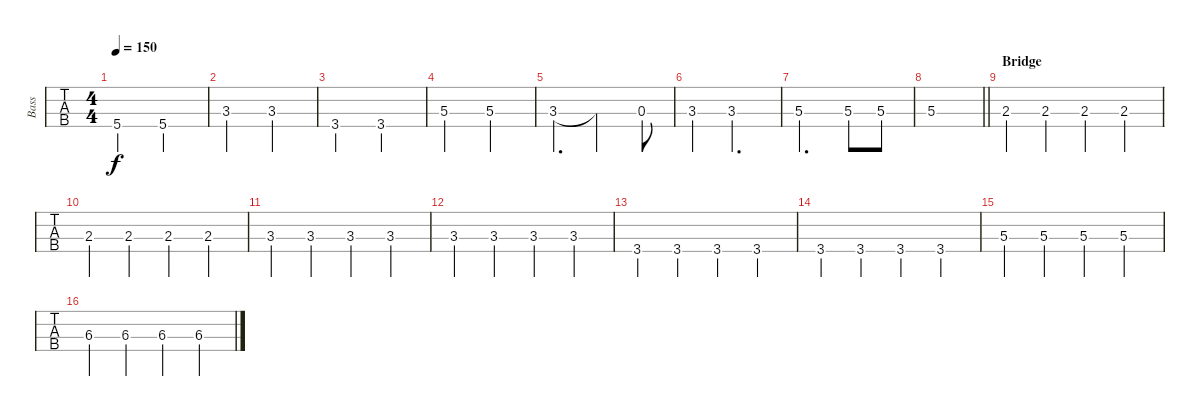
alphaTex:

\track ("Bass" "Bass") {instrument electricbassfinger}
\staff {tabs}
\tuning (G2 D2 A1 E1) {hide}
\ts (4 4)
\tempo 150
\clef f4
\ks c
5.4.2{dy f} 5.4.2 |
3.3.2 3.3.2 |
3.4.2 3.4.2 |
5.3.2 5.3.2 |
3.3.4{d} 3.3{t}.2 0.3.8 |
3.3.4 3.3.2{d} |
5.3.2{d} 5.3.8 5.3.8 |
\barLineRight lightlight
5.3.1 |
\section ("" "Bridge")
2.3.4 2.3.4 2.3.4 2.3.4 |
2.3.4 2.3.4 2.3.4 2.3.4 |
3.3.4 3.3.4 3.3.4 3.3.4 |
3.3.4 3.3.4 3.3.4 3.3.4 |
3.4.4 3.4.4 3.4.4 3.4.4 |
3.4.4 3.4.4 3.4.4 3.4.4 |
5.3.4 5.3.4 5.3.4 5.3.4 |
6.3.4 6.3.4 6.3.4 6.3.4
